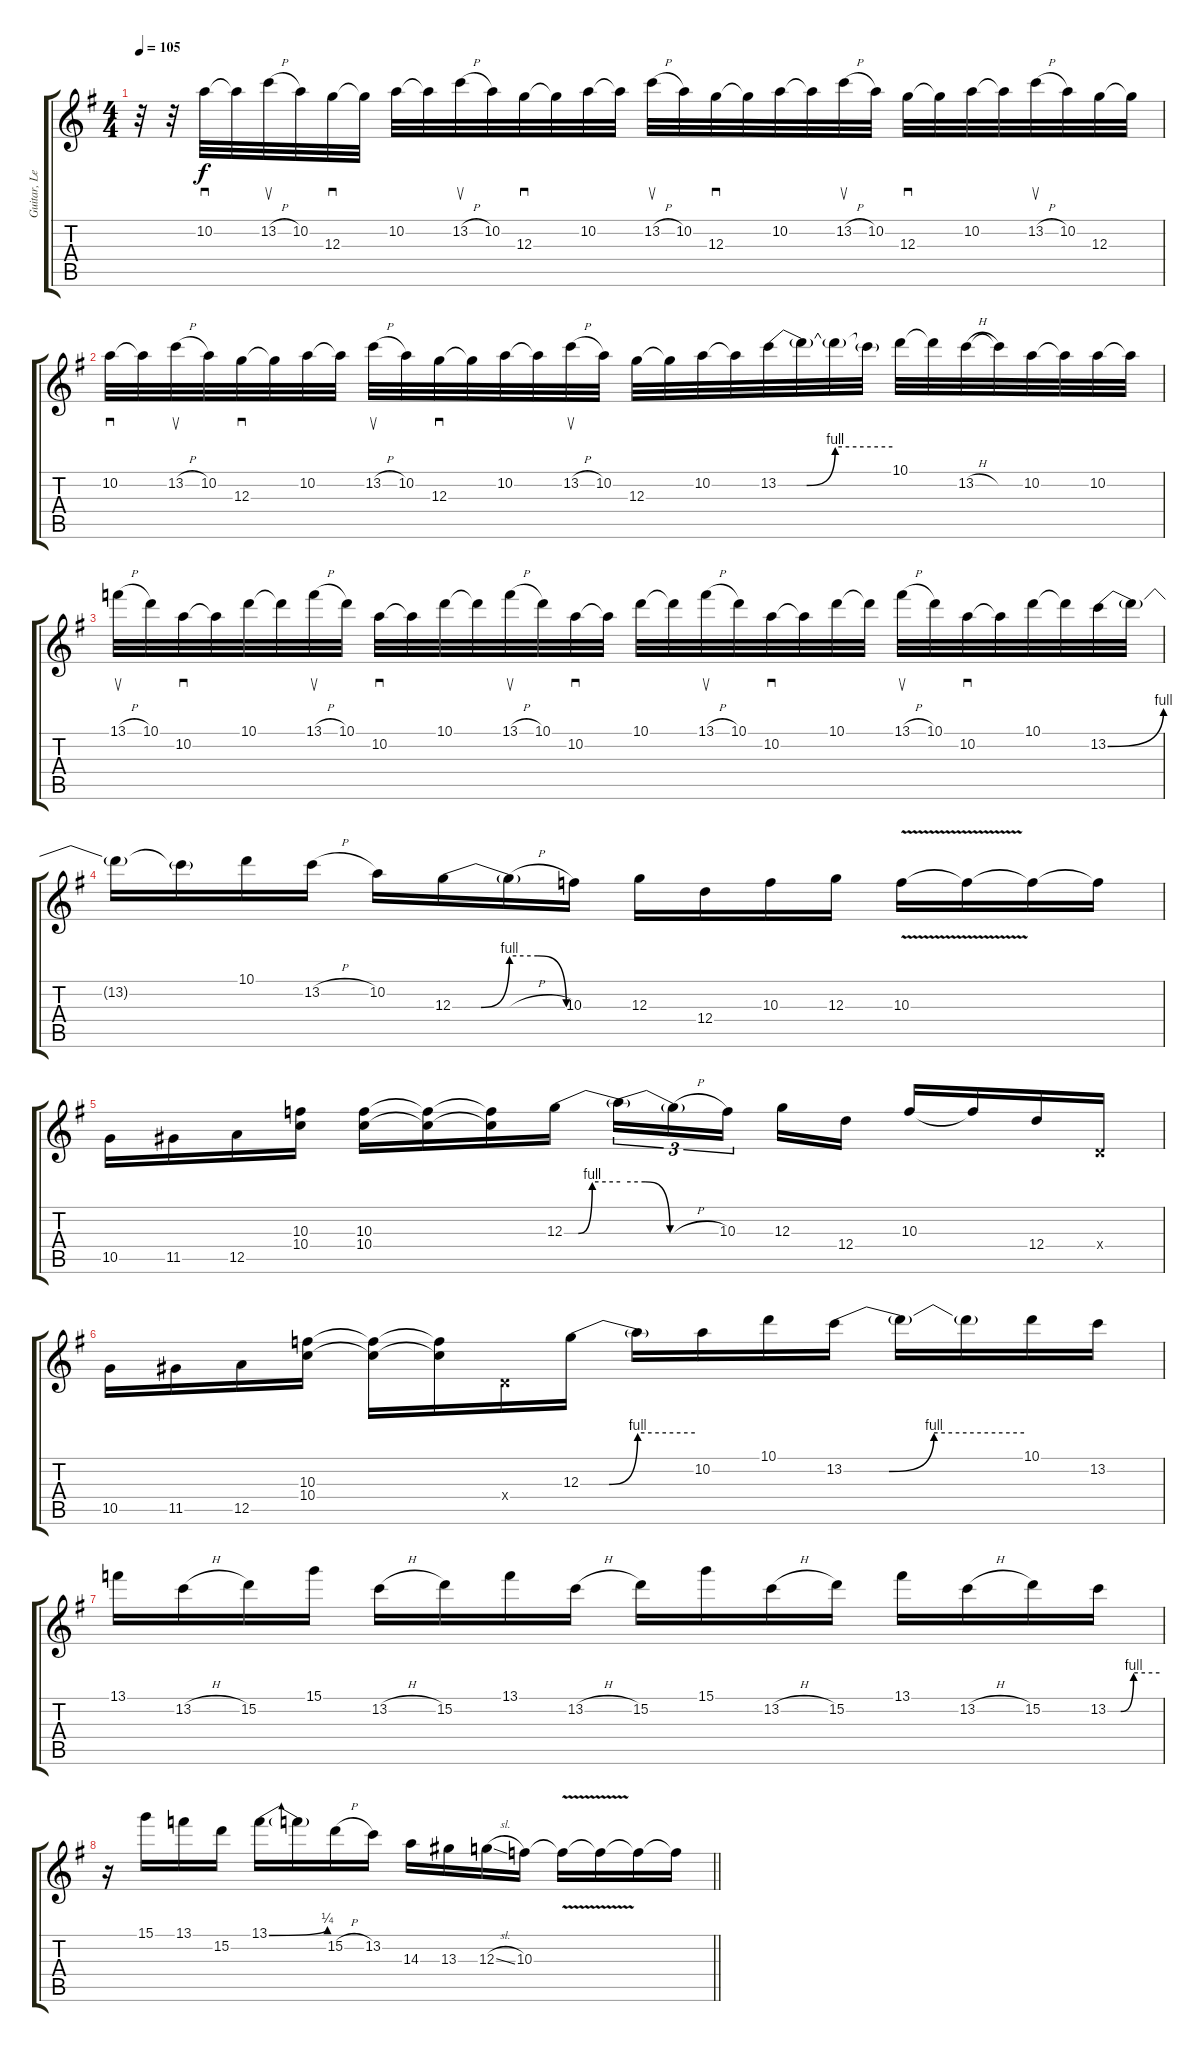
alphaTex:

\track ("Guitar, Lead" "Guitar, Le") {instrument overdrivenguitar}
\staff {score tabs}
\tuning (E4 B3 G3 D3 A2 E2) {hide}
\ts (4 4)
\tempo 105
\clef g2
\ks g
r.32{dy f} r.32 10.2.32{sd} 10.2{t}.32 13.2{h}.32{su} 10.2.32 12.3.32{sd} 12.3{t}.32 10.2.32 10.2{t}.32 13.2{h}.32{su} 10.2.32 12.3.32{sd} 12.3{t}.32 10.2.32 10.2{t}.32 13.2{h}.32{su} 10.2.32 12.3.32{sd} 12.3{t}.32 10.2.32 10.2{t}.32 13.2{h}.32{su} 10.2.32 12.3.32{sd} 12.3{t}.32 10.2.32 10.2{t}.32 13.2{h}.32{su} 10.2.32 12.3.32 12.3{t}.32 |
10.2.32{sd} 10.2{t}.32 13.2{h}.32{su} 10.2.32 12.3.32{sd} 12.3{t}.32 10.2.32 10.2{t}.32 13.2{h}.32{su} 10.2.32 12.3.32{sd} 12.3{t}.32 10.2.32 10.2{t}.32 13.2{h}.32{su} 10.2.32 12.3.32 12.3{t}.32 10.2.32 10.2{t}.32 13.2{be (custom 0 0 15 0 30 4 60 4)}.32 13.2{t}.32 13.2{t}.32 13.2{t}.32 10.1.32 10.1{t}.32 13.2{h}.32 13.2{t}.32 10.2.32 10.2{t}.32 10.2.32 10.2{t}.32 |
13.1{h}.32{su} 10.1.32 10.2.32{sd} 10.2{t}.32 10.1.32 10.1{t}.32 13.1{h}.32{su} 10.1.32 10.2.32{sd} 10.2{t}.32 10.1.32 10.1{t}.32 13.1{h}.32{su} 10.1.32 10.2.32{sd} 10.2{t}.32 10.1.32 10.1{t}.32 13.1{h}.32{su} 10.1.32 10.2.32{sd} 10.2{t}.32 10.1.32 10.1{t}.32 13.1{h}.32{su} 10.1.32 10.2.32{sd} 10.2{t}.32 10.1.32 10.1{t}.32 13.2{be (bend 0 0 60 4)}.32 13.2{t}.32 |
13.2{t}.16 13.2{t}.16 10.1.16 13.2{h}.16 10.2.16 12.3{be (custom 0 0 15 0 30 4 45 4 60 0)}.16 12.3{h t}.16 10.3.16 12.3.16 12.4.16 10.3.16 12.3.16 10.3{v}.16 10.3{t}.16 10.3{t}.16 10.3{t}.16 |
10.5.16 11.5.16 12.5.16 (10.3 10.4).16 (10.3 10.4).16 (10.3{t} 10.4{t}).16 (10.3{t} 10.4{t}).16 12.3{be (custom 0 0 15 0 30 4 60 4)}.16 12.3{be (custom 0 4 15 4 30 0 60 0) t}.16{tu (3 2)} 12.3{h t}.16{tu (3 2)} 10.3.16{tu (3 2) beam splitsecondary} 12.3.16 12.4.16 10.3.16 10.3{t}.16 12.4.16 0.4{x}.16 |
10.5.16 11.5.16 12.5.16 (10.3 10.4).16 (10.3{t} 10.4{t}).16 (10.3{t} 10.4{t}).16 0.4{x}.16 12.3{be (custom 0 0 15 0 30 4 60 4)}.16 12.3{t}.16 10.2.16 10.1.16 13.2{be (custom 0 0 15 0 30 4 60 4)}.16 13.2{t}.16 13.2{t}.16 10.1.16 13.2.16 |
13.1.16 13.2{h}.16 15.2.16 15.1.16 13.2{h}.16 15.2.16 13.1.16 13.2{h}.16 15.2.16 15.1.16 13.2{h}.16 15.2.16 13.1.16 13.2{h}.16 15.2.16 13.2{be (custom 0 0 15 0 30 4 60 4)}.16 |
\barLineRight lightlight
r.16 15.1.16 13.1.16 15.2.16 13.1{be (bend 0 0 60 1)}.16 13.1{t}.16 15.2{h}.16 13.2.16 14.3.16 13.3.16 12.3{sl}.16 10.3.16 10.3{v t}.16 10.3{t}.16 10.3{t}.16 10.3{t}.16
